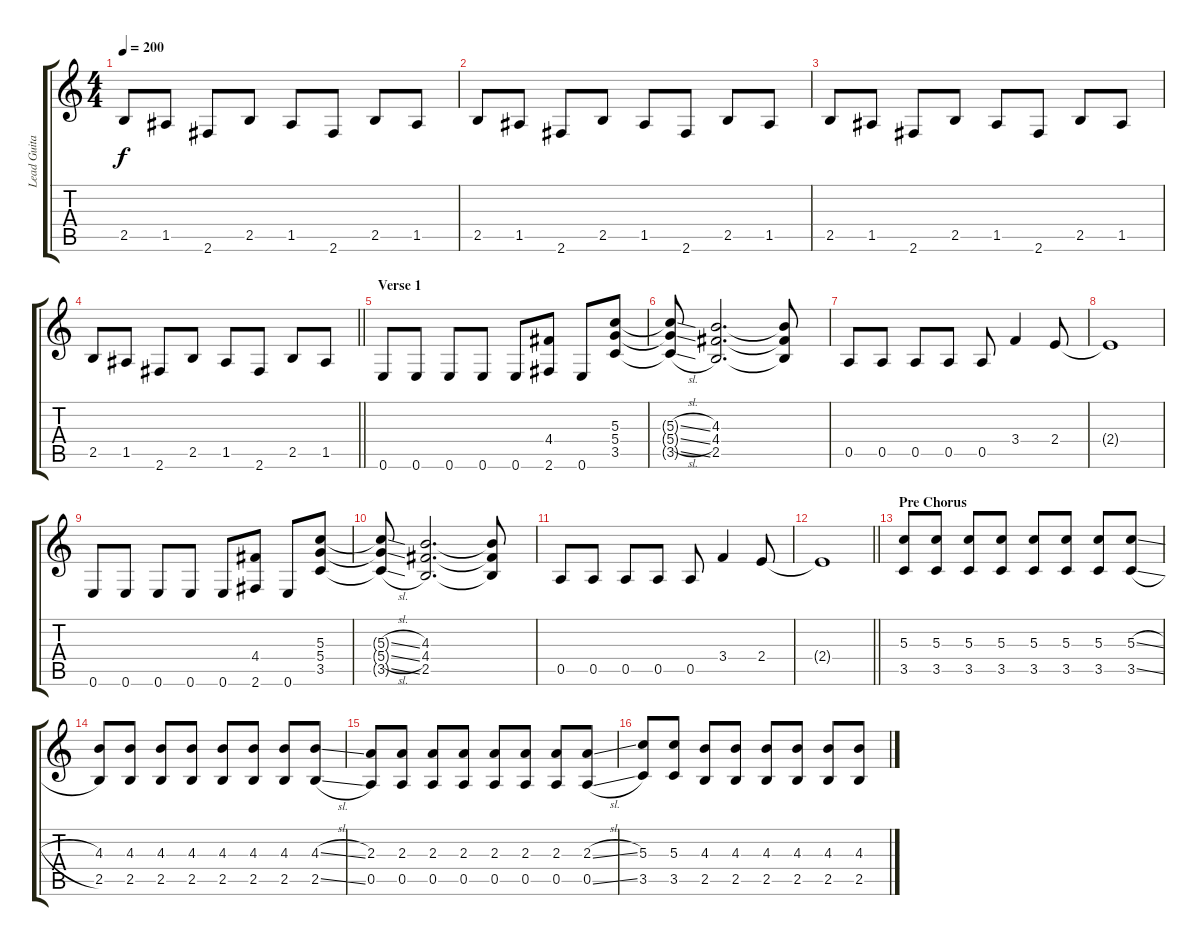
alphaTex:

\track ("Lead Guitar" "Lead Guita") {instrument distortionguitar}
\staff {score tabs}
\tuning (E4 B3 G3 D3 A2 E2) {hide}
\ts (4 4)
\tempo 200
\clef g2
\ks c
2.5.8{dy f} 1.5.8 2.6.8 2.5.8 1.5.8 2.6.8 2.5.8 1.5.8 |
2.5.8 1.5.8 2.6.8 2.5.8 1.5.8 2.6.8 2.5.8 1.5.8 |
2.5.8 1.5.8 2.6.8 2.5.8 1.5.8 2.6.8 2.5.8 1.5.8 |
\barLineRight lightlight
2.5.8 1.5.8 2.6.8 2.5.8 1.5.8 2.6.8 2.5.8 1.5.8 |
\section ("" "Verse 1")
0.6.8 0.6.8 0.6.8 0.6.8 0.6.8 (4.4 2.6).8 0.6.8 (5.3 5.4 3.5).8 |
(5.3{sl t} 5.4{sl t} 3.5{sl t}).8 (4.3 4.4 2.5).2{d} (4.3{t} 4.4{t} 2.5{t}).8 |
0.5.8 0.5.8 0.5.8 0.5.8 0.5.8 3.4.4 2.4.8 |
2.4{t}.1 |
0.6.8 0.6.8 0.6.8 0.6.8 0.6.8 (4.4 2.6).8 0.6.8 (5.3 5.4 3.5).8 |
(5.3{sl t} 5.4{sl t} 3.5{sl t}).8 (4.3 4.4 2.5).2{d} (4.3{t} 4.4{t} 2.5{t}).8 |
0.5.8 0.5.8 0.5.8 0.5.8 0.5.8 3.4.4 2.4.8 |
\barLineRight lightlight
2.4{t}.1 |
\section ("" "Pre Chorus")
(5.3 3.5).8{volume 5} (5.3 3.5).8 (5.3 3.5).8 (5.3 3.5).8 (5.3 3.5).8 (5.3 3.5).8 (5.3 3.5).8 (5.3{sl} 3.5{sl}).8 |
(4.3 2.5).8 (4.3 2.5).8 (4.3 2.5).8 (4.3 2.5).8 (4.3 2.5).8 (4.3 2.5).8 (4.3 2.5).8 (4.3{sl} 2.5{sl}).8 |
(2.3 0.5).8 (2.3 0.5).8 (2.3 0.5).8 (2.3 0.5).8 (2.3 0.5).8 (2.3 0.5).8 (2.3 0.5).8 (2.3{sl} 0.5{sl}).8 |
(5.3 3.5).8 (5.3 3.5).8 (4.3 2.5).8 (4.3 2.5).8 (4.3 2.5).8 (4.3 2.5).8 (4.3 2.5).8 (4.3{sl} 2.5{sl}).8
